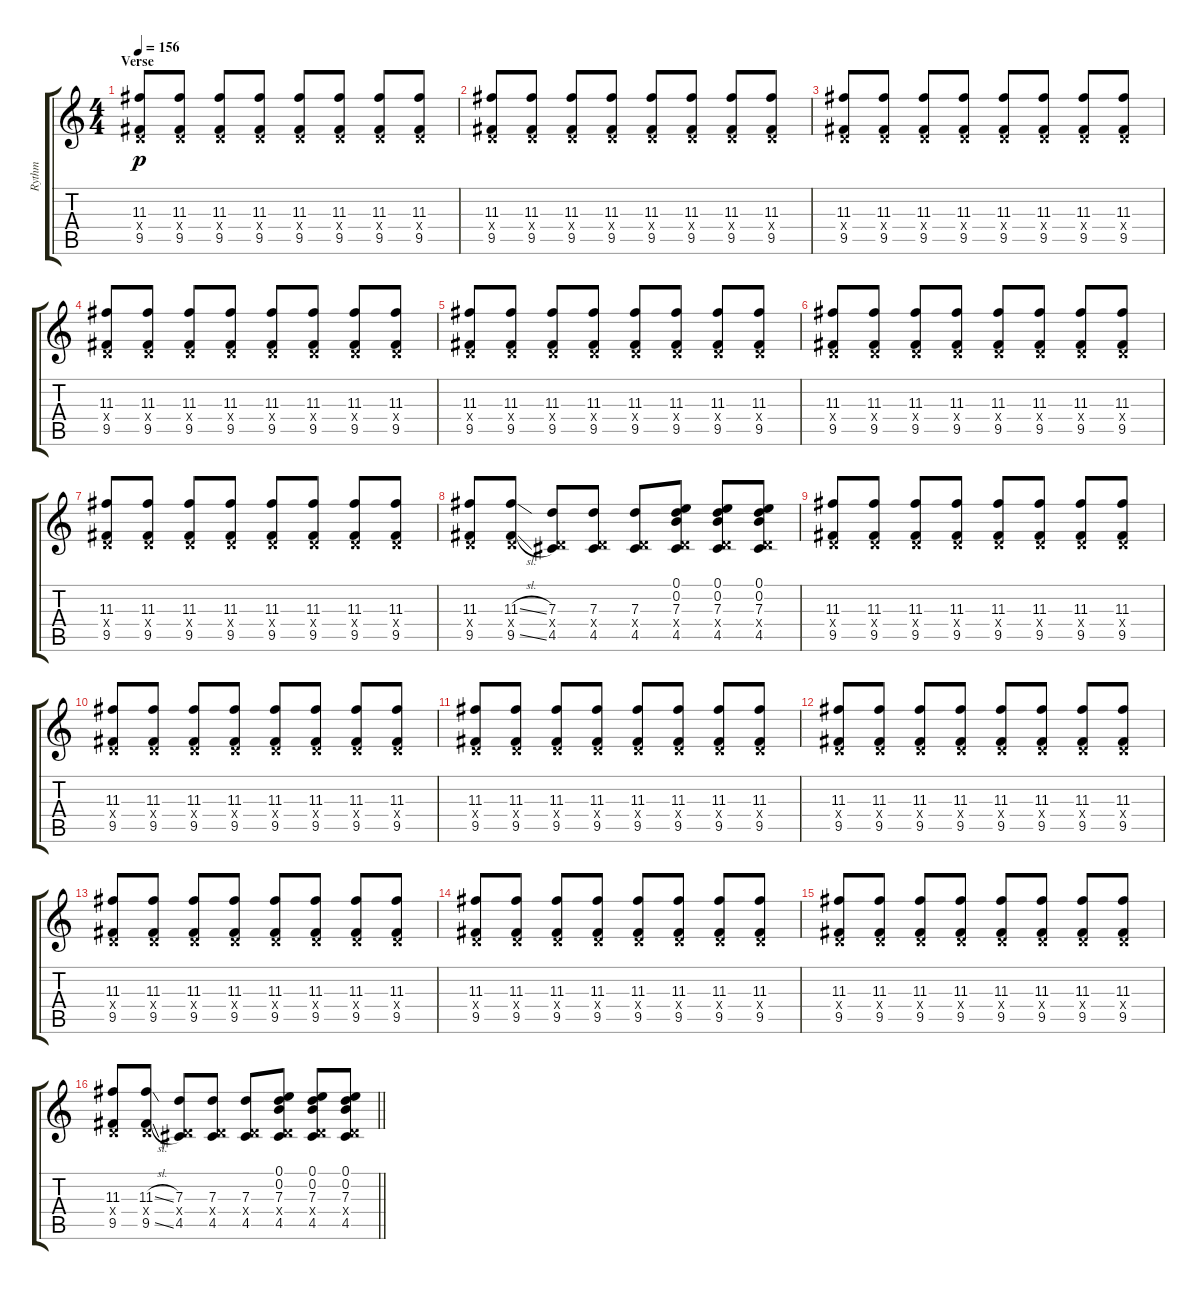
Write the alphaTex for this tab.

\track ("Rythm" "Rythm") {instrument distortionguitar}
\staff {score tabs}
\tuning (E4 B3 G3 D3 A2 E2) {hide}
\ts (4 4)
\section ("" "Verse")
\tempo 156
\clef g2
\ks c
(11.3 0.4{x} 9.5).8{dy p volume 16 instrument electricguitarclean} (11.3 0.4{x} 9.5).8 (11.3 0.4{x} 9.5).8 (11.3 0.4{x} 9.5).8 (11.3 0.4{x} 9.5).8 (11.3 0.4{x} 9.5).8 (11.3 0.4{x} 9.5).8 (11.3 0.4{x} 9.5).8 |
(11.3 0.4{x} 9.5).8 (11.3 0.4{x} 9.5).8 (11.3 0.4{x} 9.5).8 (11.3 0.4{x} 9.5).8 (11.3 0.4{x} 9.5).8 (11.3 0.4{x} 9.5).8 (11.3 0.4{x} 9.5).8 (11.3 0.4{x} 9.5).8 |
(11.3 0.4{x} 9.5).8 (11.3 0.4{x} 9.5).8 (11.3 0.4{x} 9.5).8 (11.3 0.4{x} 9.5).8 (11.3 0.4{x} 9.5).8 (11.3 0.4{x} 9.5).8 (11.3 0.4{x} 9.5).8 (11.3 0.4{x} 9.5).8 |
(11.3 0.4{x} 9.5).8 (11.3 0.4{x} 9.5).8 (11.3 0.4{x} 9.5).8 (11.3 0.4{x} 9.5).8 (11.3 0.4{x} 9.5).8 (11.3 0.4{x} 9.5).8 (11.3 0.4{x} 9.5).8 (11.3 0.4{x} 9.5).8 |
(11.3 0.4{x} 9.5).8 (11.3 0.4{x} 9.5).8 (11.3 0.4{x} 9.5).8 (11.3 0.4{x} 9.5).8 (11.3 0.4{x} 9.5).8 (11.3 0.4{x} 9.5).8 (11.3 0.4{x} 9.5).8 (11.3 0.4{x} 9.5).8 |
(11.3 0.4{x} 9.5).8 (11.3 0.4{x} 9.5).8 (11.3 0.4{x} 9.5).8 (11.3 0.4{x} 9.5).8 (11.3 0.4{x} 9.5).8 (11.3 0.4{x} 9.5).8 (11.3 0.4{x} 9.5).8 (11.3 0.4{x} 9.5).8 |
(11.3 0.4{x} 9.5).8 (11.3 0.4{x} 9.5).8 (11.3 0.4{x} 9.5).8 (11.3 0.4{x} 9.5).8 (11.3 0.4{x} 9.5).8 (11.3 0.4{x} 9.5).8 (11.3 0.4{x} 9.5).8 (11.3 0.4{x} 9.5).8 |
(11.3 0.4{x} 9.5).8 (11.3{sl} 0.4{x} 9.5{sl}).8 (7.3 0.4{x} 4.5).8 (7.3 0.4{x} 4.5).8 (7.3 0.4{x} 4.5).8 (0.1 0.2 7.3 0.4{x} 4.5).8 (0.1 0.2 7.3 0.4{x} 4.5).8 (0.1 0.2 7.3 0.4{x} 4.5).8 |
(11.3 0.4{x} 9.5).8 (11.3 0.4{x} 9.5).8 (11.3 0.4{x} 9.5).8 (11.3 0.4{x} 9.5).8 (11.3 0.4{x} 9.5).8 (11.3 0.4{x} 9.5).8 (11.3 0.4{x} 9.5).8 (11.3 0.4{x} 9.5).8 |
(11.3 0.4{x} 9.5).8 (11.3 0.4{x} 9.5).8 (11.3 0.4{x} 9.5).8 (11.3 0.4{x} 9.5).8 (11.3 0.4{x} 9.5).8 (11.3 0.4{x} 9.5).8 (11.3 0.4{x} 9.5).8 (11.3 0.4{x} 9.5).8 |
(11.3 0.4{x} 9.5).8 (11.3 0.4{x} 9.5).8 (11.3 0.4{x} 9.5).8 (11.3 0.4{x} 9.5).8 (11.3 0.4{x} 9.5).8 (11.3 0.4{x} 9.5).8 (11.3 0.4{x} 9.5).8 (11.3 0.4{x} 9.5).8 |
(11.3 0.4{x} 9.5).8 (11.3 0.4{x} 9.5).8 (11.3 0.4{x} 9.5).8 (11.3 0.4{x} 9.5).8 (11.3 0.4{x} 9.5).8 (11.3 0.4{x} 9.5).8 (11.3 0.4{x} 9.5).8 (11.3 0.4{x} 9.5).8 |
(11.3 0.4{x} 9.5).8 (11.3 0.4{x} 9.5).8 (11.3 0.4{x} 9.5).8 (11.3 0.4{x} 9.5).8 (11.3 0.4{x} 9.5).8 (11.3 0.4{x} 9.5).8 (11.3 0.4{x} 9.5).8 (11.3 0.4{x} 9.5).8 |
(11.3 0.4{x} 9.5).8 (11.3 0.4{x} 9.5).8 (11.3 0.4{x} 9.5).8 (11.3 0.4{x} 9.5).8 (11.3 0.4{x} 9.5).8 (11.3 0.4{x} 9.5).8 (11.3 0.4{x} 9.5).8 (11.3 0.4{x} 9.5).8 |
(11.3 0.4{x} 9.5).8 (11.3 0.4{x} 9.5).8 (11.3 0.4{x} 9.5).8 (11.3 0.4{x} 9.5).8 (11.3 0.4{x} 9.5).8 (11.3 0.4{x} 9.5).8 (11.3 0.4{x} 9.5).8 (11.3 0.4{x} 9.5).8 |
\barLineRight lightlight
(11.3 0.4{x} 9.5).8 (11.3{sl} 0.4{x} 9.5{sl}).8 (7.3 0.4{x} 4.5).8 (7.3 0.4{x} 4.5).8 (7.3 0.4{x} 4.5).8 (0.1 0.2 7.3 0.4{x} 4.5).8 (0.1 0.2 7.3 0.4{x} 4.5).8 (0.1 0.2 7.3 0.4{x} 4.5).8
